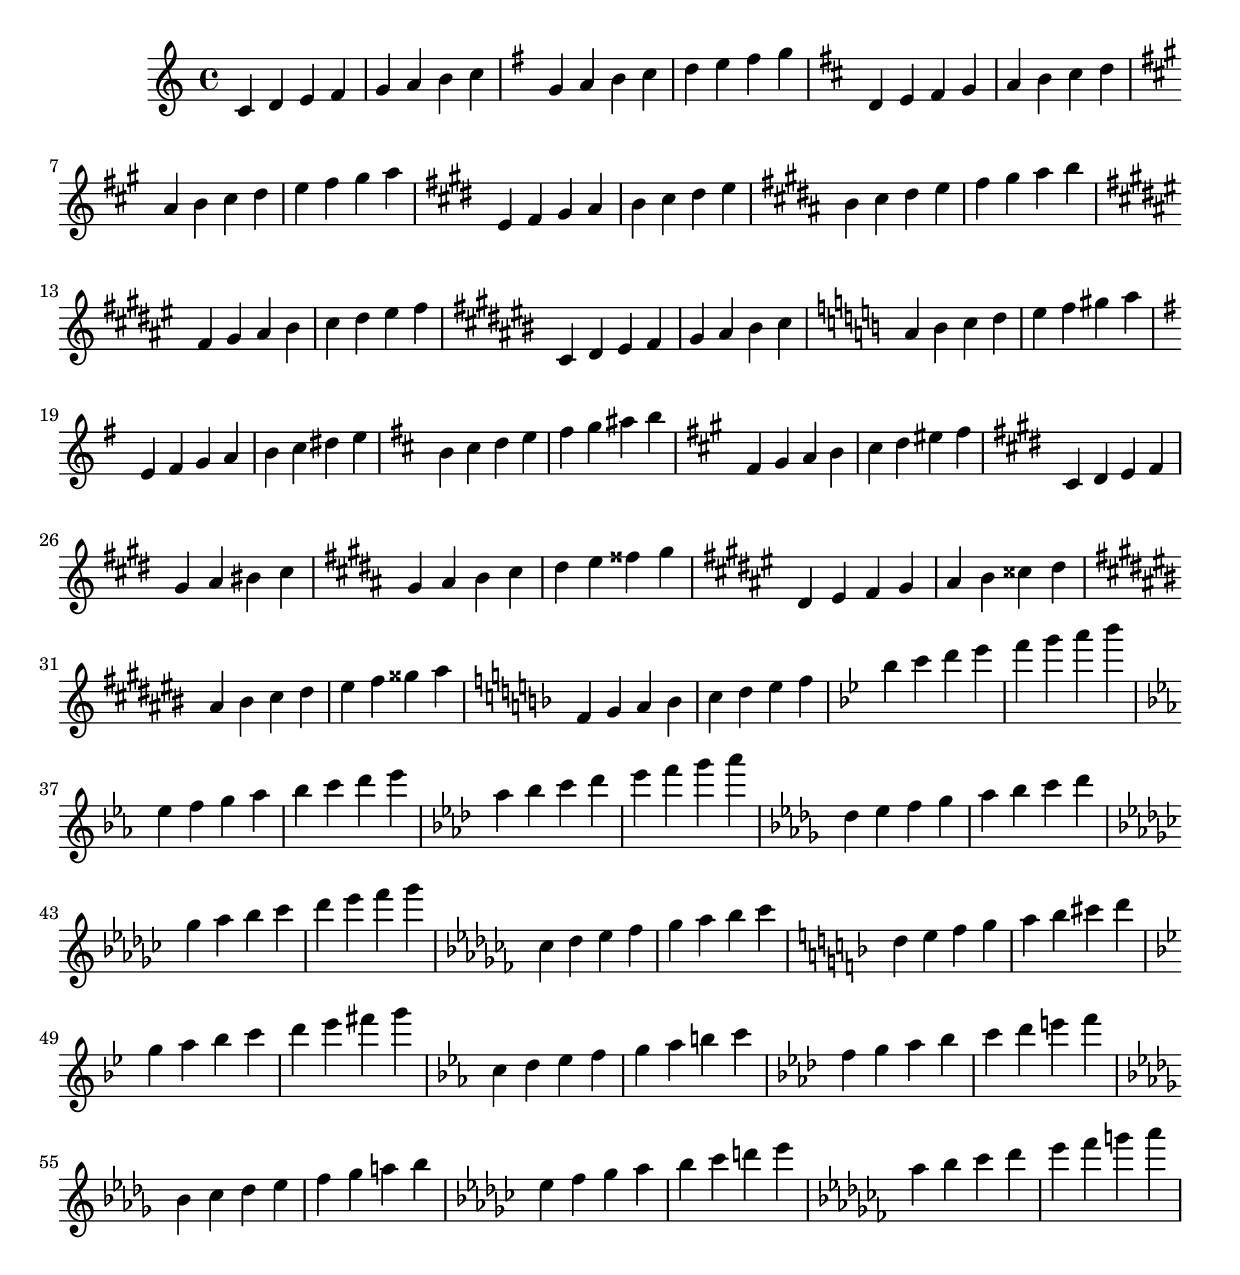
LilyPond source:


\version "2.2.0"
% candidate for regression.  -gp
\header {
  texidoc="Converting LilyPond input to MIDI and then again back with
  @code{midi2ly.py} is a reversible procedure in some simple cases,
  which mean that the original @code{.ly} -file and the one converted 
  back from the generated @code{.midi} -file do not differ.
  Here are produced some scales.
  
  "
}

%{
  This means, doing:

    lilypond input/test/midi-scales.ly
    midi2ly midi-scales.midi
    diff -u input/test/midi-scales.ly midi-scales-midi.ly

  should show no differences at all in \key commands or notes.

  Therefore, do not reformat this file unless midi2ly changes.

  1.7.30 reformatted, because
  midi2ly now outpts 1 bar per line and adds bar checks and numbers.

%}

scales = \notes \relative c {

  % [INSTRUMENT_NAME] bright acoustic
  \key c \major  % sharp-major
  c'4 d e f |
  g a b c |

  \key g \major
  g a b c |
  d e fis g |

  \key d \major
  d, e fis g |
  a b cis d |

  \key a \major
  a b cis d |
  e fis gis a |

  \key e \major
  e, fis gis a |
  b cis dis e |

  \key b \major
  b cis dis e |
  fis gis ais b |

  \key fis \major
  fis, gis ais b |
  cis dis eis fis |

  \key cis \major
  cis, dis eis fis |
  gis ais bis cis |

  \key a \minor  % sharp-minor
  a b c d |
  e f gis a |

  \key e \minor
  e, fis g a |
  b c dis e |

  \key b \minor
  b cis d e |
  fis g ais b |

  \key fis \minor
  fis, gis a b |
  cis d eis fis |

  \key cis \minor
  cis, dis e fis |
  gis a bis cis |

  \key gis \minor
  gis ais b cis |
  dis e fisis gis |

  \key dis \minor
  dis, eis fis gis |
  ais b cisis dis |

  \key ais \minor
  ais bis cis dis |
  eis fis gisis ais |

  \key f \major  % flat-major
  f, g a bes |
  c d e f |

  \key bes \major
  bes c d ees |
  f g a bes |

  \key ees \major
  ees,, f g aes |
  bes c d ees |

  \key aes \major
  aes, bes c des |
  ees f g aes |

  \key des \major
  des,, ees f ges |
  aes bes c des |

  \key ges \major
  ges, aes bes ces |
  des ees f ges |

  \key ces \major
  ces,, des ees fes |
  ges aes bes ces |

  \key d \minor  % flat-minor
  d, e f g |
  a bes cis d |

  \key g \minor
  g, a bes c |
  d ees fis g |

  \key c \minor
  c,, d ees f |
  g aes b c |

  \key f \minor
  f, g aes bes |
  c des e f |

  \key bes \minor
  bes,, c des ees |
  f ges a bes |

  \key ees \minor
  ees, f ges aes |
  bes ces d ees |

  \key aes \minor
  aes, bes ces des |
  ees fes g aes |
}

\score {
  \context Voice \scales
  \paper { }
  \midi { }
}

